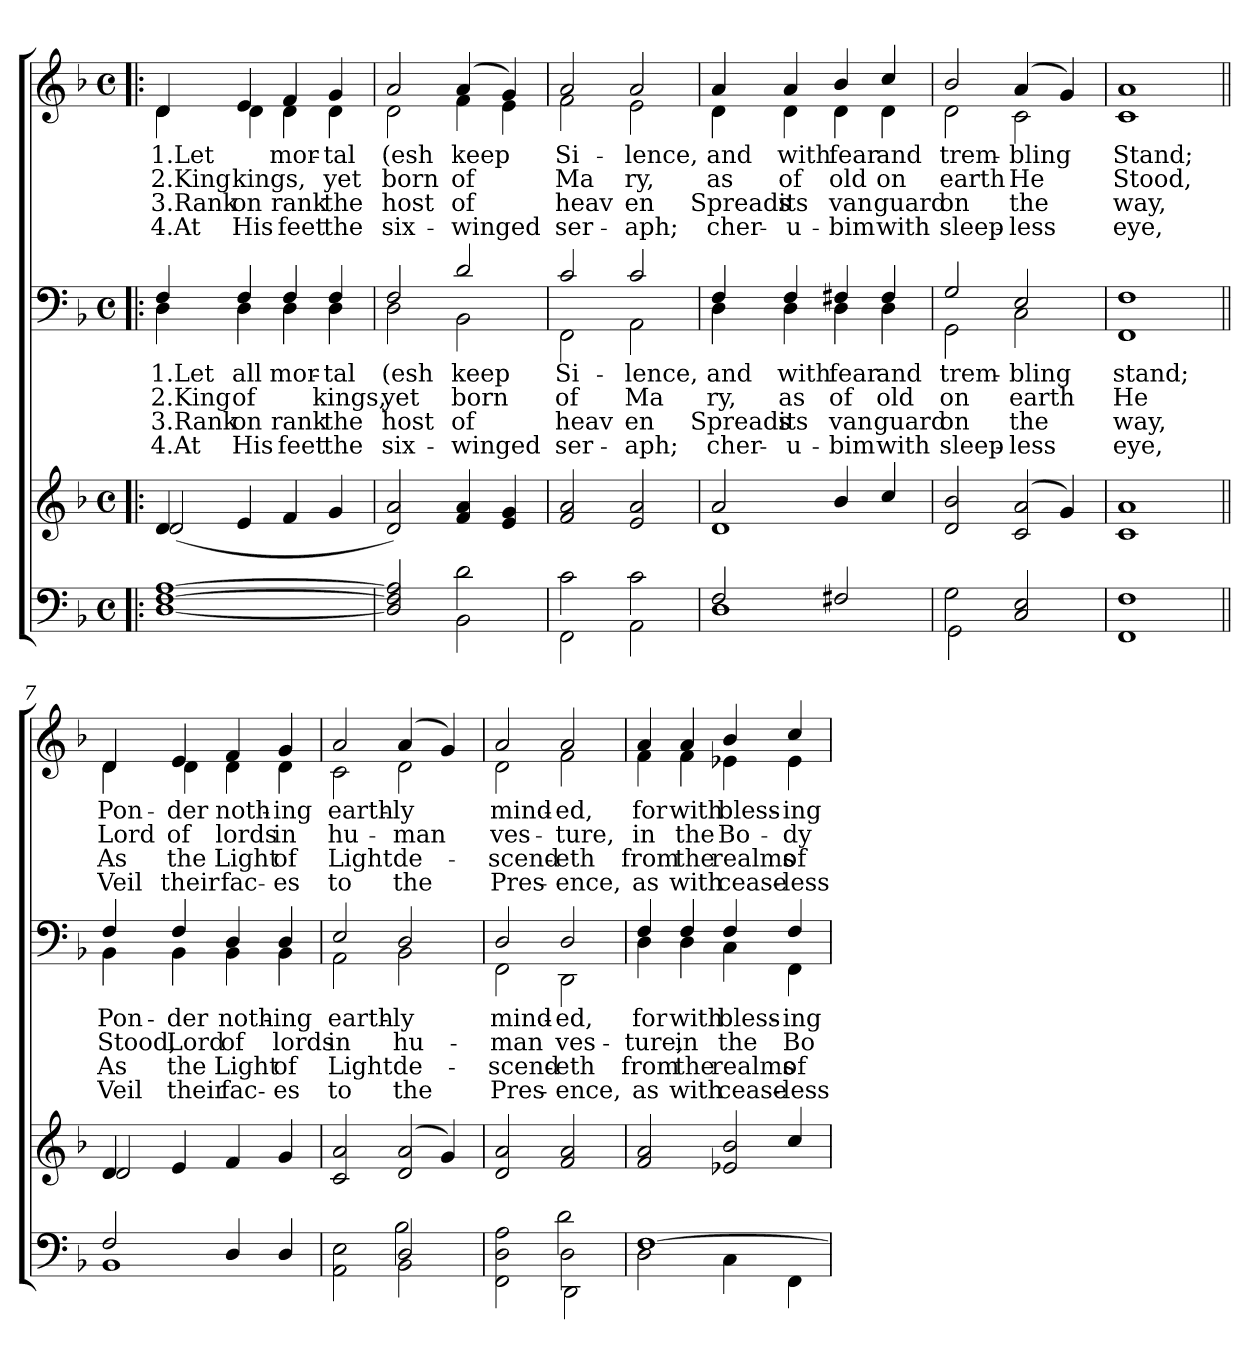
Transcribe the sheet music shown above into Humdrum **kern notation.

**kern	**kern	**kern	**text	**text	**text	**text	**kern	**text	**text	**text	**text
*part3	*part3	*part2	*part2	*part2	*part2	*part2	*part1	*part1	*part1	*part1	*part1
*staff4	*staff3	*staff2	*staff2	*staff2	*staff2	*staff2	*staff1	*staff1	*staff1	*staff1	*staff1
*clefF4	*clefG2	*clefF4	*	*	*	*	*clefG2	*	*	*	*
*k[b-]	*k[b-]	*k[b-]	*	*	*	*	*k[b-]	*	*	*	*
*F:	*F:	*F:	*	*	*	*	*F:	*	*	*	*
*M4/4	*M4/4	*M4/4	*	*	*	*	*M4/4	*	*	*	*
*met(c)	*met(c)	*met(c)	*	*	*	*	*met(c)	*	*	*	*
=1!|:	=1!|:	=1!|:	=1!|:	=1!|:	=1!|:	=1!|:	=1!|:	=1!|:	=1!|:	=1!|:	=1!|:
*	*^	*	*	*	*	*	*	*	*	*	*
!	!	!	!	!LO:LY:a	!LO:LY:a	!LO:LY:a	!LO:LY:a	!	!LO:LY:b	!LO:LY:b	!LO:LY:b	!LO:LY:b
*	*	*	*^	*	*	*	*	*^	*	*	*	*
[<1D [>1F [>1A	4d/	(<2d/	4F/	4D\	1.Let	2.King	3.Rank	4.At	4d/	4d\	1.Let	2.King	3.Rank	4.At
!	!	!	!	!	!LO:LY:a	!LO:LY:a	!LO:LY:a	!LO:LY:a	!	!	!LO:LY:b	!LO:LY:b	!LO:LY:b	!LO:LY:b
!	!	!	!	!	!	!	!	!	!	!	!	!LO:LY:b	!	!
.	4e/	.	4F/	4D\	all	of	on	His	4e/	4d\	.	kings,	on	His
!	!	!	!	!	!LO:LY:a	!	!LO:LY:a	!LO:LY:a	!	!	!LO:LY:b	!	!LO:LY:b	!LO:LY:b
.	4f/	2ryy	4F/	4D\	mor-	.	rank	feet	4f/	4d\	mor-	.	rank	feet
!	!	!	!	!	!LO:LY:a	!LO:LY:a	!LO:LY:a	!LO:LY:a	!	!	!LO:LY:b	!LO:LY:b	!LO:LY:b	!LO:LY:b
.	4g/	.	4F/	4D\	-tal	kings,	the	the	4g/	4d\	-tal	yet	the	the
*	*v	*v	*	*	*	*	*	*	*	*	*	*	*	*
=2	=2	=2	=2	=2	=2	=2	=2	=2	=2	=2	=2	=2	=2
*^	*	*	*	*	*	*	*	*	*	*	*	*	*
!	!	!	!	!	!LO:LY:a	!LO:LY:a	!LO:LY:a	!LO:LY:a	!	!	!LO:LY:b	!LO:LY:b	!LO:LY:b	!LO:LY:b
2D/] 2F/] 2A/]	2ryy	2d/ 2a/)	2F/	2D\	(esh	yet	host	six-	2a/	2d\	(esh	born	host	six-
!	!	!	!	!	!LO:LY:a	!LO:LY:a	!LO:LY:a	!LO:LY:a	!	!	!LO:LY:b	!LO:LY:b	!LO:LY:b	!LO:LY:b
2BB-\	2d\	4f/ 4a/	2d/	2BB-\	keep	born	of	-winged	(4a/	4f\	keep	of	of	-winged
.	.	4e/ 4g/	.	.	.	.	.	.	4g/)	4e\	.	.	.	.
=3	=3	=3	=3	=3	=3	=3	=3	=3	=3	=3	=3	=3	=3	=3
!	!	!	!	!	!LO:LY:a	!LO:LY:a	!LO:LY:a	!LO:LY:a	!	!	!LO:LY:b	!LO:LY:b	!LO:LY:b	!LO:LY:b
2c\	2FF\	2f/ 2a/	2c/	2FF\	Si-	of	heav	ser-	2a/	2f\	Si-	Ma	heav	ser-
!	!	!	!	!	!LO:LY:a	!LO:LY:a	!LO:LY:a	!LO:LY:a	!	!	!LO:LY:b	!LO:LY:b	!LO:LY:b	!LO:LY:b
2c\	2AA\	2e/ 2a/	2c/	2AA\	-lence,	Ma	en	-aph;	2a/	2e\	-lence,	ry,	en	-aph;
=4	=4	=4	=4	=4	=4	=4	=4	=4	=4	=4	=4	=4	=4	=4
*	*	*^	*	*	*	*	*	*	*	*	*	*	*	*
!	!	!	!	!	!	!LO:LY:a	!LO:LY:a	!LO:LY:a	!LO:LY:a	!	!	!LO:LY:b	!LO:LY:b	!LO:LY:b	!LO:LY:b
2F/	1D	2a/	1d	4F/	4D\	and	ry,	Spreads	cher-	4a/	4d\	and	as	Spreads	cher-
!	!	!	!	!	!	!LO:LY:a	!LO:LY:a	!LO:LY:a	!LO:LY:a	!	!	!LO:LY:b	!LO:LY:b	!LO:LY:b	!LO:LY:b
.	.	.	.	4F/	4D\	with	as	its	-u-	4a/	4d\	with	of	its	-u-
!	!	!	!	!	!	!LO:LY:a	!LO:LY:a	!LO:LY:a	!LO:LY:a	!	!	!LO:LY:b	!LO:LY:b	!LO:LY:b	!LO:LY:b
2F#X/	.	4b-/	.	4F#X/	4D\	fear	of	van	-bim	4b-/	4d\	fear	old	van	-bim
!	!	!	!	!	!	!LO:LY:a	!LO:LY:a	!LO:LY:a	!LO:LY:a	!	!	!LO:LY:b	!LO:LY:b	!LO:LY:b	!LO:LY:b
.	.	4cc/	.	4F#/	4D\	and	old	guard	with	4cc/	4d\	and	on	guard	with
=5	=5	=5	=5	=5	=5	=5	=5	=5	=5	=5	=5	=5	=5	=5	=5
!	!	!	!	!	!	!LO:LY:a	!LO:LY:a	!LO:LY:a	!LO:LY:a	!	!	!LO:LY:b	!LO:LY:b	!LO:LY:b	!LO:LY:b
2G\	2GG\	2d/ 2b-/	2.ryy	2G/	2GG\	trem-	on	on	sleep-	2b-/	2d\	trem-	earth	on	sleep-
!	!	!	!	!	!	!LO:LY:a	!LO:LY:a	!LO:LY:a	!LO:LY:a	!	!	!LO:LY:b	!LO:LY:b	!LO:LY:b	!LO:LY:b
2C/ 2E/	2ryy	(2c/ 2a/	.	2E/	2C\	-bling	earth	the	-less	(4a/	2c\	-bling	He	the	-less
.	.	.	4g/)	.	.	.	.	.	.	4g/)	.	.	.	.	.
*	*	*	*	*v	*v	*	*	*	*	*	*	*	*	*	*
*v	*v	*	*	*	*	*	*	*	*v	*v	*	*	*	*
=6	=6	=6	=6	=6	=6	=6	=6	=6	=6	=6	=6	=6
!	!	!	!	!LO:LY:a	!LO:LY:a	!LO:LY:a	!LO:LY:a	!	!LO:LY:b	!LO:LY:b	!LO:LY:b	!LO:LY:b
*	*v	*v	*	*	*	*	*	*	*	*	*	*
1FF 1F	1c 1a	1FF 1F	stand;	He	way,	eye,	1c 1a	Stand;	Stood,	way,	eye,
!!LO:LB:g=z
=7||	=7||	=7||	=7||	=7||	=7||	=7||	=7||	=7||	=7||	=7||	=7||
*^	*^	*	*	*	*	*	*	*	*	*	*
!	!	!	!	!	!LO:LY:a	!LO:LY:a	!LO:LY:a	!LO:LY:a	!	!LO:LY:b	!LO:LY:b	!LO:LY:b	!LO:LY:b
*	*	*	*	*^	*	*	*	*	*^	*	*	*	*
2F/	1BB-	4d/	2d/	4F/	4BB-\	Pon-	Stood,	As	Veil	4d/	4d\	Pon-	Lord	As	Veil
!	!	!	!	!	!	!LO:LY:a	!LO:LY:a	!LO:LY:a	!LO:LY:a	!	!	!LO:LY:b	!LO:LY:b	!LO:LY:b	!LO:LY:b
.	.	4e/	.	4F/	4BB-\	-der	Lord	the	their	4e/	4d\	-der	of	the	their
!	!	!	!	!	!	!LO:LY:a	!LO:LY:a	!LO:LY:a	!LO:LY:a	!	!	!LO:LY:b	!LO:LY:b	!LO:LY:b	!LO:LY:b
4D/	.	4f/	2ryy	4D/	4BB-\	noth-	of	Light	fac-	4f/	4d\	noth-	lords	Light	fac-
!	!	!	!	!	!	!LO:LY:a	!LO:LY:a	!LO:LY:a	!LO:LY:a	!	!	!LO:LY:b	!LO:LY:b	!LO:LY:b	!LO:LY:b
4D/	.	4g/	.	4D/	4BB-\	-ing	lords	of	-es	4g/	4d\	-ing	in	of	-es
=8	=8	=8	=8	=8	=8	=8	=8	=8	=8	=8	=8	=8	=8	=8	=8
*	*^	*	*	*	*	*	*	*	*	*	*	*	*	*	*
!	!	!	!	!	!	!	!LO:LY:a	!LO:LY:a	!LO:LY:a	!LO:LY:a	!	!	!LO:LY:b	!LO:LY:b	!LO:LY:b	!LO:LY:b
2ryy	2AA\ 2E\	2ryy	2c/ 2a/	2.ryy	2E/	2AA\	earth-	in	Light	to	2a/	2c\	earth-	hu-	Light	to
!	!	!	!	!	!	!	!LO:LY:a	!LO:LY:a	!LO:LY:a	!LO:LY:a	!	!	!LO:LY:b	!LO:LY:b	!LO:LY:b	!LO:LY:b
2D/	2BB-\	2B-\	(2d/ 2a/	.	2D/	2BB-\	-ly	hu-	de-	the	(4a/	2d\	-ly	-man	de-	the
.	.	.	.	4g/)	.	.	.	.	.	.	4g/)	.	.	.	.	.
=9	=9	=9	=9	=9	=9	=9	=9	=9	=9	=9	=9	=9	=9	=9	=9	=9
!	!	!	!	!	!	!	!LO:LY:a	!LO:LY:a	!LO:LY:a	!LO:LY:a	!	!	!LO:LY:b	!LO:LY:b	!LO:LY:b	!LO:LY:b
*	*	*	*v	*v	*	*	*	*	*	*	*	*	*	*	*	*
2FF\ 2D\ 2A\	2ryy	2ryy	2d/ 2a/	2D/	2FF\	mind-	-man	-scend-	Pres-	2a/	2d\	mind-	ves-	-scend-	Pres-
!	!	!	!	!	!	!LO:LY:a	!LO:LY:a	!LO:LY:a	!LO:LY:a	!	!	!LO:LY:b	!LO:LY:b	!LO:LY:b	!LO:LY:b
2D\	2d\	2DD\	2f/ 2a/	2D/	2DD\	-ed,	ves-	-eth	-ence,	2a/	2f\	-ed,	-ture,	-eth	-ence,
=10	=10	=10	=10	=10	=10	=10	=10	=10	=10	=10	=10	=10	=10	=10	=10
*	*	*	*^	*	*	*	*	*	*	*	*	*	*	*	*
!	!	!	!	!	!	!	!LO:LY:a	!LO:LY:a	!LO:LY:a	!LO:LY:a	!	!	!LO:LY:b	!LO:LY:b	!LO:LY:b	!LO:LY:b
*	*v	*v	*	*	*	*	*	*	*	*	*	*	*	*	*	*
[>1F	2D\	2f/ 2a/	2.ryy	4F/	4D\	for	-ture,	from	as	4a/	4f\	for	in	from	as
!	!	!	!	!	!	!LO:LY:a	!LO:LY:a	!LO:LY:a	!LO:LY:a	!	!	!LO:LY:b	!LO:LY:b	!LO:LY:b	!LO:LY:b
.	.	.	.	4F/	4D\	with	in	the	with	4a/	4f\	with	the	the	with
!	!	!	!	!	!	!LO:LY:a	!LO:LY:a	!LO:LY:a	!LO:LY:a	!	!	!LO:LY:b	!LO:LY:b	!LO:LY:b	!LO:LY:b
.	4C\	2e-X/ 2b-/	.	4F/	4C\	bless-	the	realms	cease-	4b-/	4e-X\	bless-	Bo-	realms	cease-
!	!	!	!	!	!	!LO:LY:a	!LO:LY:a	!LO:LY:a	!LO:LY:a	!	!	!LO:LY:b	!LO:LY:b	!LO:LY:b	!LO:LY:b
.	4FF\	.	4cc/	4F/	4FF\	-ing	Bo-	of	-less	4cc/	4e-\	-ing	-dy	of	-less
*v	*v	*	*	*v	*v	*	*	*	*	*v	*v	*	*	*	*
*	*v	*v	*	*	*	*	*	*	*	*	*	*
=	=	=	=	=	=	=	=	=	=	=	=
*-	*-	*-	*-	*-	*-	*-	*-	*-	*-	*-	*-
